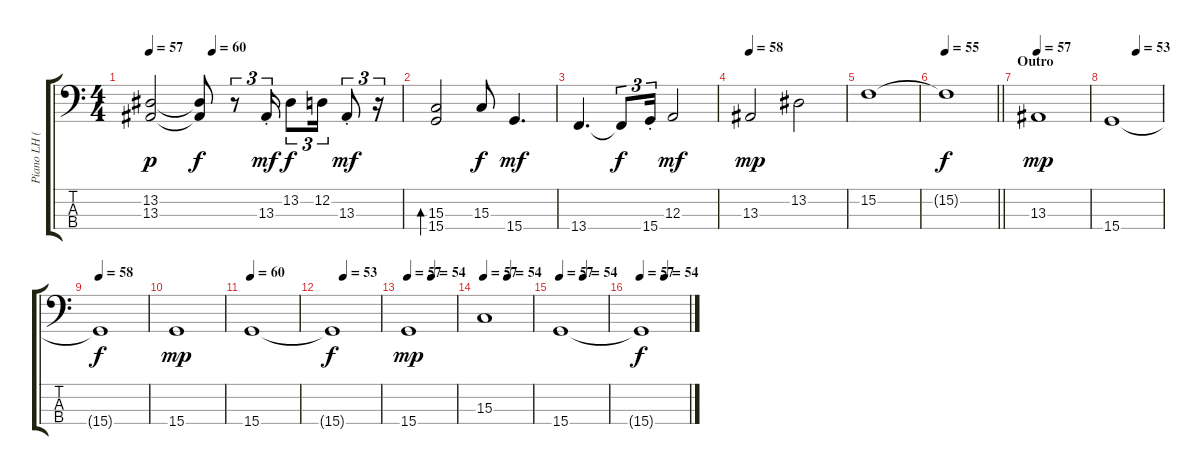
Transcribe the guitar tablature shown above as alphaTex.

\track ("Piano LH (Wright)" "Piano LH (") {instrument brightacousticpiano}
\staff {score tabs}
\tuning (G2 D2 A1 E1) {hide}
\ts (4 4)
\tempo 57
\tempo (60 0.25)
\clef f4
\ks c
(13.2 13.3).2{dy p} (13.2{t} 13.3{t}).8{dy f} r.8{tu (3 2)} 13.3{st}.16{tu (3 2) dy mf} 13.2.8{tu (3 2) dy f} 12.2.16{tu (3 2)} 13.3{st}.8{tu (3 2) dy mf} r.16{tu (3 2)} |
(15.3 15.4).2{bd 120} 15.3.8{dy f} 15.4.4{d dy mf} |
13.4.4{d} 13.4{t}.8{tu (3 2) dy f} 15.4{st}.16{tu (3 2)} 12.3.2{dy mf} |
\tempo 58
13.3.2{dy mp} 13.2.2 |
15.2.1 |
\tempo 55
\barLineRight lightlight
15.2{t}.1{dy f} |
\section ("" "Outro")
\tempo 57
13.3.1{dy mp} |
\tempo (53 0.5)
15.4.1 |
\tempo 58
15.4{t}.1{dy f} |
15.4.1{dy mp} |
\tempo 60
15.4.1 |
\tempo (53 0.25)
15.4{t}.1{dy f} |
\tempo 57
\tempo (54 0.5)
15.4.1{dy mp} |
\tempo 57
\tempo (54 0.5)
15.3.1 |
\tempo 57
\tempo (54 0.5)
15.4.1 |
\tempo 57
\tempo (54 0.5)
15.4{t}.1{dy f}
